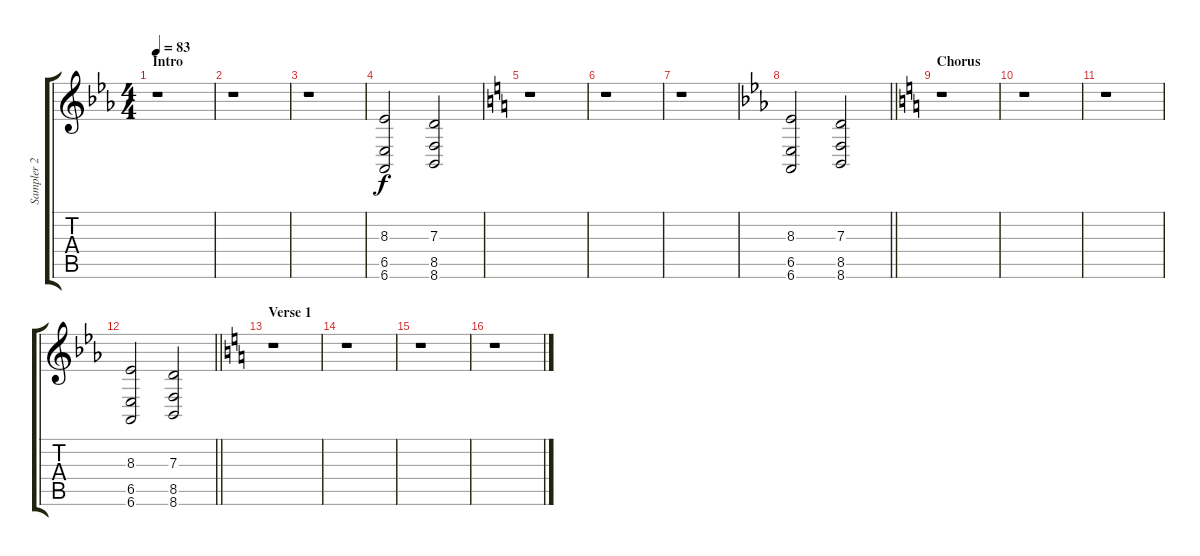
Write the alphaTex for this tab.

\track ("Sampler 2" "Sampler 2") {instrument stringensemble1}
\staff {score tabs}
\tuning (E4 B3 G3 D3 A2 D2) {hide}
\ts (4 4)
\section ("" "Intro")
\tempo 83
\clef g2
\ks eb
r.1{dy f instrument stringensemble1} |
r.1 |
r.1 |
(8.3 6.5 6.6).2 (7.3 8.5 8.6).2 |
\ks c
r.1 |
r.1 |
r.1 |
\barLineRight lightlight
\ks eb
(8.3 6.5 6.6).2 (7.3 8.5 8.6).2 |
\section ("" "Chorus")
\ks c
r.1 |
r.1 |
r.1 |
\barLineRight lightlight
\ks eb
(8.3 6.5 6.6).2 (7.3 8.5 8.6).2 |
\section ("" "Verse 1")
\ks c
r.1 |
r.1 |
r.1 |
r.1
